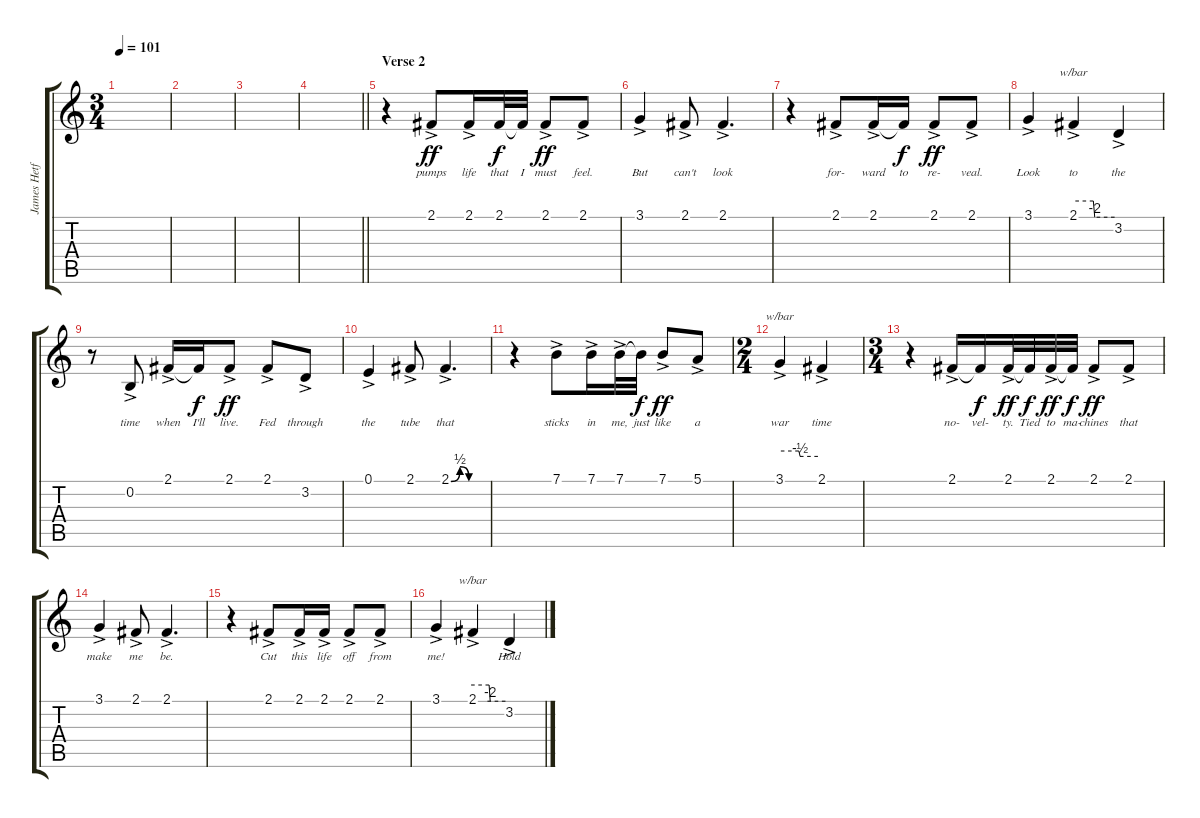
\track ("James Hetfield (Vocals)" "James Hetf") {instrument oboe}
\staff {score tabs}
\tuning (E4 B3 G3 D3 A2 E2) {hide}
\ts (3 4)
\tempo 101
\clef g2
\ks c
|
|
|
\barLineRight lightlight
|
\section ("" "Verse 2")
r.4{volume 16} 2.1{ac}.8{lyrics (0 "pumps") lyrics (1 "") lyrics (2 "") lyrics (3 "") lyrics (4 "") dy ff} 2.1{ac}.16{lyrics (0 "life") lyrics (1 "") lyrics (2 "") lyrics (3 "") lyrics (4 "")} 2.1.32{lyrics (0 "that") lyrics (1 "") lyrics (2 "") lyrics (3 "") lyrics (4 "") dy f} 2.1{t}.32{lyrics (0 "I") lyrics (1 "") lyrics (2 "") lyrics (3 "") lyrics (4 "")} 2.1{ac}.8{lyrics (0 "must") lyrics (1 "") lyrics (2 "") lyrics (3 "") lyrics (4 "") dy ff} 2.1{ac}.8{lyrics (0 "feel.") lyrics (1 "") lyrics (2 "") lyrics (3 "") lyrics (4 "")} |
3.1{ac}.4{lyrics (0 "But") lyrics (1 "") lyrics (2 "") lyrics (3 "") lyrics (4 "")} 2.1{ac}.8{lyrics (0 "can't") lyrics (1 "") lyrics (2 "") lyrics (3 "") lyrics (4 "")} 2.1{ac}.4{d lyrics (0 "look") lyrics (1 "") lyrics (2 "") lyrics (3 "") lyrics (4 "")} |
r.4 2.1{ac}.8{lyrics (0 "for-") lyrics (1 "") lyrics (2 "") lyrics (3 "") lyrics (4 "")} 2.1{ac}.16{lyrics (0 "ward") lyrics (1 "") lyrics (2 "") lyrics (3 "") lyrics (4 "")} 2.1{t}.16{lyrics (0 "to") lyrics (1 "") lyrics (2 "") lyrics (3 "") lyrics (4 "") dy f} 2.1{ac}.8{lyrics (0 "re-") lyrics (1 "") lyrics (2 "") lyrics (3 "") lyrics (4 "") dy ff} 2.1{ac}.8{lyrics (0 "veal.") lyrics (1 "") lyrics (2 "") lyrics (3 "") lyrics (4 "")} |
3.1{ac}.4{lyrics (0 "Look") lyrics (1 "") lyrics (2 "") lyrics (3 "") lyrics (4 "")} 2.1{ac}.4{tbe (custom default 0 0 29 0 31 -8 60 -8) lyrics (0 "to") lyrics (1 "") lyrics (2 "") lyrics (3 "") lyrics (4 "")} 3.2{ac}.4{lyrics (0 "the") lyrics (1 "") lyrics (2 "") lyrics (3 "") lyrics (4 "")} |
r.8 0.2{ac}.8{lyrics (0 "time") lyrics (1 "") lyrics (2 "") lyrics (3 "") lyrics (4 "")} 2.1{ac}.16{lyrics (0 "when") lyrics (1 "") lyrics (2 "") lyrics (3 "") lyrics (4 "")} 2.1{t}.16{lyrics (0 "I'll") lyrics (1 "") lyrics (2 "") lyrics (3 "") lyrics (4 "") dy f} 2.1{ac}.8{lyrics (0 "live.") lyrics (1 "") lyrics (2 "") lyrics (3 "") lyrics (4 "") dy ff} 2.1{ac}.8{lyrics (0 "Fed") lyrics (1 "") lyrics (2 "") lyrics (3 "") lyrics (4 "")} 3.2{ac}.8{lyrics (0 "through") lyrics (1 "") lyrics (2 "") lyrics (3 "") lyrics (4 "")} |
0.1{ac}.4{lyrics (0 "the") lyrics (1 "") lyrics (2 "") lyrics (3 "") lyrics (4 "")} 2.1{ac}.8{lyrics (0 "tube") lyrics (1 "") lyrics (2 "") lyrics (3 "") lyrics (4 "")} 2.1{be (custom 0 0 15 2 30 0 60 0) ac}.4{d lyrics (0 "that") lyrics (1 "") lyrics (2 "") lyrics (3 "") lyrics (4 "")} |
r.4 7.1{ac}.8{lyrics (0 "sticks") lyrics (1 "") lyrics (2 "") lyrics (3 "") lyrics (4 "")} 7.1{ac}.16{lyrics (0 "in") lyrics (1 "") lyrics (2 "") lyrics (3 "") lyrics (4 "")} 7.1{ac}.32{lyrics (0 "me,") lyrics (1 "") lyrics (2 "") lyrics (3 "") lyrics (4 "")} 7.1{t}.32{lyrics (0 "just") lyrics (1 "") lyrics (2 "") lyrics (3 "") lyrics (4 "") dy f} 7.1{ac}.8{lyrics (0 "like") lyrics (1 "") lyrics (2 "") lyrics (3 "") lyrics (4 "") dy ff} 5.1{ac}.8{lyrics (0 "a") lyrics (1 "") lyrics (2 "") lyrics (3 "") lyrics (4 "")} |
\ts (2 4)
3.1{ac}.4{tbe (custom default 0 0 30 0 32 -2 60 -2) lyrics (0 "war") lyrics (1 "") lyrics (2 "") lyrics (3 "") lyrics (4 "")} 2.1{ac}.4{lyrics (0 "time") lyrics (1 "") lyrics (2 "") lyrics (3 "") lyrics (4 "")} |
\ts (3 4)
r.4 2.1{ac}.16{lyrics (0 "no-") lyrics (1 "") lyrics (2 "") lyrics (3 "") lyrics (4 "")} 2.1{t}.16{lyrics (0 "vel-") lyrics (1 "") lyrics (2 "") lyrics (3 "") lyrics (4 "") dy f} 2.1{ac}.32{lyrics (0 "ty.") lyrics (1 "") lyrics (2 "") lyrics (3 "") lyrics (4 "") dy ff} 2.1{t}.32{lyrics (0 "Tied") lyrics (1 "") lyrics (2 "") lyrics (3 "") lyrics (4 "") dy f} 2.1{ac}.32{lyrics (0 "to") lyrics (1 "") lyrics (2 "") lyrics (3 "") lyrics (4 "") dy ff} 2.1{t}.32{lyrics (0 "ma-") lyrics (1 "") lyrics (2 "") lyrics (3 "") lyrics (4 "") dy f} 2.1{ac}.8{lyrics (0 "chines") lyrics (1 "") lyrics (2 "") lyrics (3 "") lyrics (4 "") dy ff} 2.1{ac}.8{lyrics (0 "that") lyrics (1 "") lyrics (2 "") lyrics (3 "") lyrics (4 "")} |
3.1{ac}.4{lyrics (0 "make") lyrics (1 "") lyrics (2 "") lyrics (3 "") lyrics (4 "")} 2.1{ac}.8{lyrics (0 "me") lyrics (1 "") lyrics (2 "") lyrics (3 "") lyrics (4 "")} 2.1{ac}.4{d lyrics (0 "be.") lyrics (1 "") lyrics (2 "") lyrics (3 "") lyrics (4 "")} |
r.4 2.1{ac}.8{lyrics (0 "Cut") lyrics (1 "") lyrics (2 "") lyrics (3 "") lyrics (4 "")} 2.1{ac}.16{lyrics (0 "this") lyrics (1 "") lyrics (2 "") lyrics (3 "") lyrics (4 "")} 2.1{ac}.16{lyrics (0 "life") lyrics (1 "") lyrics (2 "") lyrics (3 "") lyrics (4 "")} 2.1{ac}.8{lyrics (0 "off") lyrics (1 "") lyrics (2 "") lyrics (3 "") lyrics (4 "")} 2.1{ac}.8{lyrics (0 "from") lyrics (1 "") lyrics (2 "") lyrics (3 "") lyrics (4 "")} |
3.1{ac}.4{lyrics (0 "me!") lyrics (1 "") lyrics (2 "") lyrics (3 "") lyrics (4 "")} 2.1{ac}.4{tbe (custom default 0 0 30 0 32 -8 60 -8) lyrics (0 "") lyrics (1 "") lyrics (2 "") lyrics (3 "") lyrics (4 "")} 3.2{ac}.4{lyrics (0 "Hold") lyrics (1 "") lyrics (2 "") lyrics (3 "") lyrics (4 "")}
